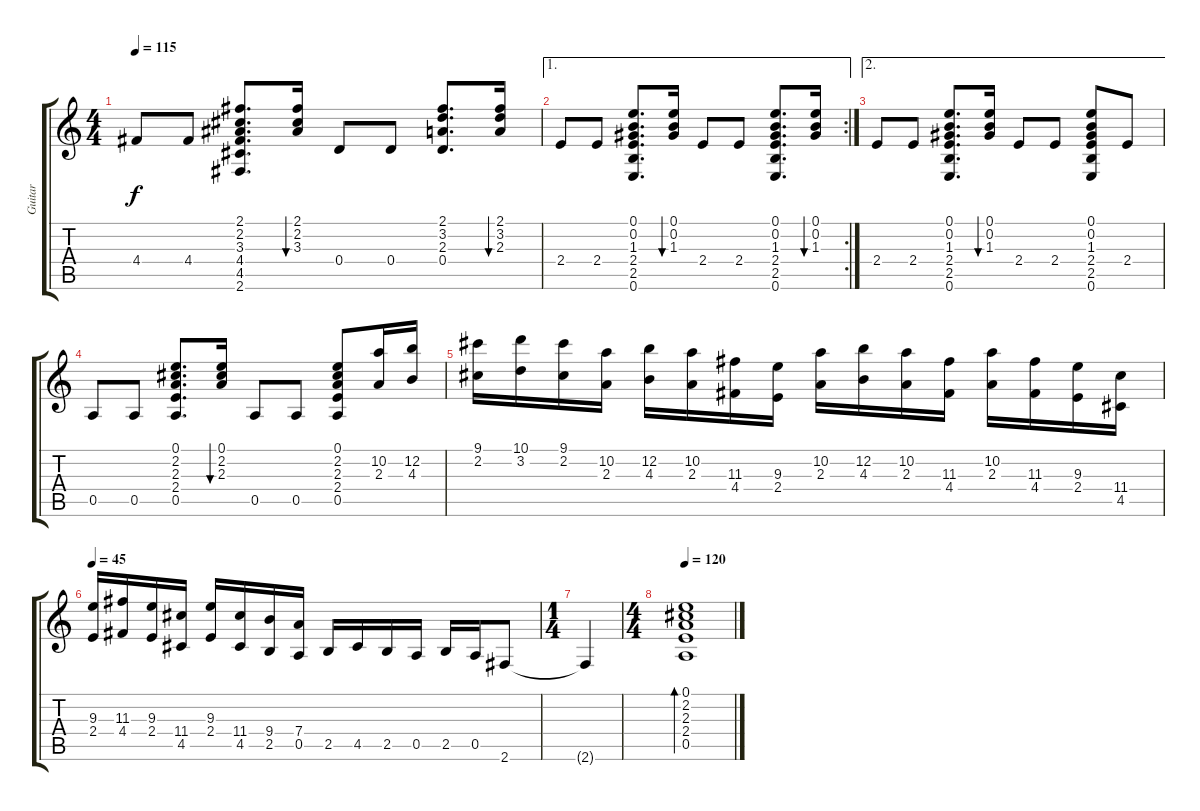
\track ("Guitar" "Guitar") {instrument acousticguitarsteel}
\staff {score tabs}
\tuning (E4 B3 G3 D3 A2 E2) {hide}
\ts (4 4)
\tempo 115
\clef g2
\ks c
4.4.8{dy f} 4.4.8 (2.1 2.2 3.3 4.4 4.5 2.6).8{d} (2.1 2.2 3.3).16{bu 60} 0.4.8 0.4.8 (2.1 3.2 2.3 0.4).8{d} (2.1 3.2 2.3).16{bu 60} |
\ae 1
\rc 2
2.4.8 2.4.8 (0.1 0.2 1.3 2.4 2.5 0.6).8{d} (0.1 0.2 1.3).16{bu 60} 2.4.8 2.4.8 (0.1 0.2 1.3 2.4 2.5 0.6).8{d} (0.1 0.2 1.3).16{bu 60} |
\ae 2
2.4.8 2.4.8 (0.1 0.2 1.3 2.4 2.5 0.6).8{d} (0.1 0.2 1.3).16{bu 60} 2.4.8 2.4.8 (0.1 0.2 1.3 2.4 2.5 0.6).8 2.4.8 |
0.5.8 0.5.8 (0.1 2.2 2.3 2.4 0.5).8{d} (0.1 2.2 2.3).16{bu 60} 0.5.8 0.5.8 (0.1 2.2 2.3 2.4 0.5).8 (10.2 2.3).16 (12.2 4.3).16 |
(9.1 2.2).16 (10.1 3.2).16 (9.1 2.2).16 (10.2 2.3).16 (12.2 4.3).16 (10.2 2.3).16 (11.3 4.4).16 (9.3 2.4).16 (10.2 2.3).16 (12.2 4.3).16 (10.2 2.3).16 (11.3 4.4).16 (10.2 2.3).16 (11.3 4.4).16 (9.3 2.4).16 (11.4 4.5).16 |
\tempo 45
(9.3 2.4).16 (11.3 4.4).16 (9.3 2.4).16 (11.4 4.5).16 (9.3 2.4).16 (11.4 4.5).16 (9.4 2.5).16 (7.4 0.5).16 2.5.16 4.5.16 2.5.16 0.5.16 2.5.16 0.5.16 2.6.8 |
\ts (1 4)
2.6{t}.4 |
\ts (4 4)
\tempo 120
(0.1 2.2 2.3 2.4 0.5).1{bd 480}
